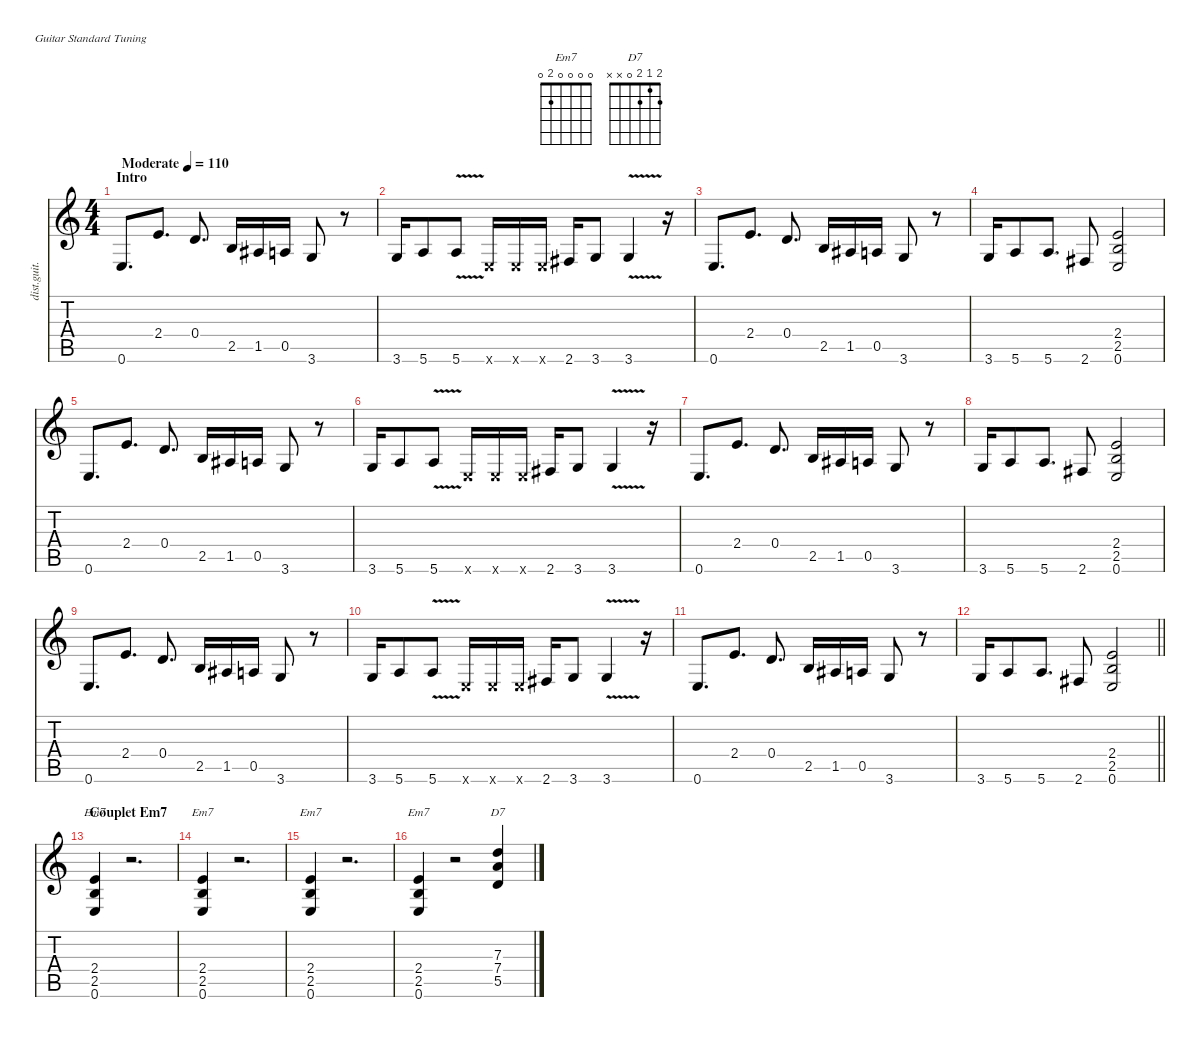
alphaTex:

\defaultSystemsLayout 4
\hideDynamics
\bracketExtendMode nobrackets
\otherSystemsTrackNameOrientation horizontal
\track ("Hichem" "dist.guit.") {instrument distortionguitar}
\staff {score tabs}
\tuning (E4 B3 G3 D3 A2 E2)
\chord ("Em7" 0 0 0 0 2 0)
\chord ("D7" 2 1 2 0 x x)
\ts (4 4)
\beaming (8 2 2 2 2)
\section ("" "Intro")
\tempo (110 "Moderate")
\clef g2
\ks c
0.6.8{d dy f instrument distortionguitar} 2.4.8{d} 0.4.8{d} 2.5.16 1.5{acc #}.16 0.5.16 3.6.8 r.8 |
3.6.16 5.6.8 5.6{v}.8 0.6{x}.16 0.6{x}.16 0.6{x}.16 2.6{acc #}.16 3.6.8 3.6{v}.4 r.16 |
0.6.8{d} 2.4.8{d} 0.4.8{d} 2.5.16 1.5{acc #}.16 0.5.16 3.6.8 r.8 |
3.6.16 5.6.8 5.6.8{d} 2.6{acc #}.8 (2.4 2.5 0.6).2 |
0.6.8{d} 2.4.8{d} 0.4.8{d} 2.5.16 1.5{acc #}.16 0.5.16 3.6.8 r.8 |
3.6.16 5.6.8 5.6{v}.8 0.6{x}.16 0.6{x}.16 0.6{x}.16 2.6{acc #}.16 3.6.8 3.6{v}.4 r.16 |
0.6.8{d} 2.4.8{d} 0.4.8{d} 2.5.16 1.5{acc #}.16 0.5.16 3.6.8 r.8 |
3.6.16 5.6.8 5.6.8{d} 2.6{acc #}.8 (2.4 2.5 0.6).2 |
0.6.8{d} 2.4.8{d} 0.4.8{d} 2.5.16 1.5{acc #}.16 0.5.16 3.6.8 r.8 |
3.6.16 5.6.8 5.6{v}.8 0.6{x}.16 0.6{x}.16 0.6{x}.16 2.6{acc #}.16 3.6.8 3.6{v}.4 r.16 |
0.6.8{d} 2.4.8{d} 0.4.8{d} 2.5.16 1.5{acc #}.16 0.5.16 3.6.8 r.8 |
\barLineRight lightlight
3.6.16 5.6.8 5.6.8{d} 2.6{acc #}.8 (2.4 2.5 0.6).2 |
\section ("" "Couplet Em7")
(2.4 2.5 0.6).4{ch "Em7"} r.2{d} |
(2.4 2.5 0.6).4{ch "Em7"} r.2{d} |
(2.4 2.5 0.6).4{ch "Em7"} r.2{d} |
(2.4 2.5 0.6).4{ch "Em7"} r.2 (7.3 7.4 5.5).4{ch "D7"}
